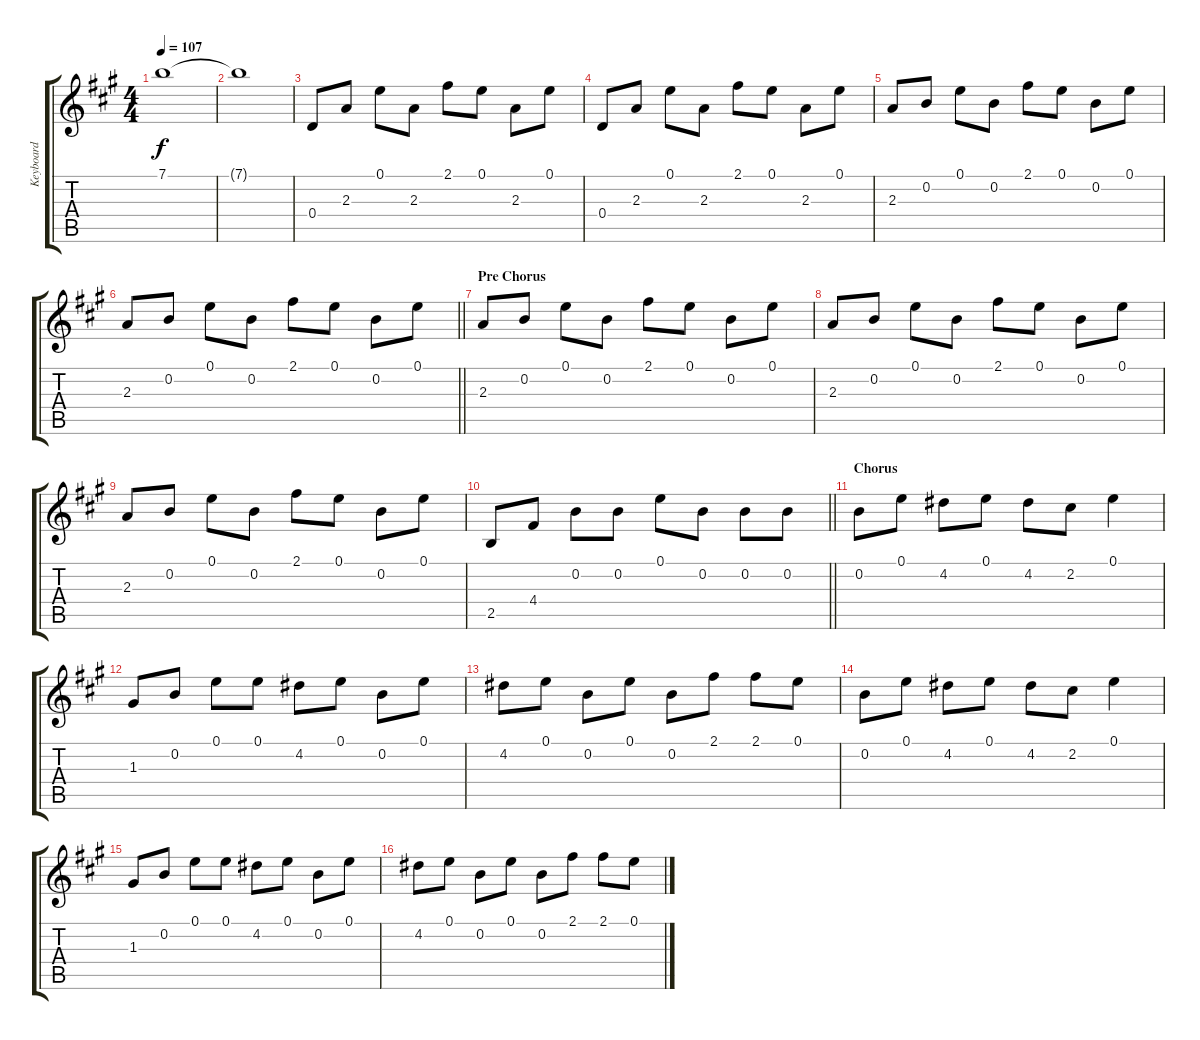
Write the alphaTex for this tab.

\track ("Keyboard" "Keyboard") {instrument stringensemble1}
\staff {score tabs}
\tuning (E5 B4 G4 D4 A3 E3) {hide}
\ts (4 4)
\tempo 107
\clef g2
\ks a
7.1{t}.1{dy f} |
7.1{t}.1 |
0.4.8 2.3.8 0.1.8 2.3.8 2.1.8 0.1.8 2.3.8 0.1.8 |
0.4.8 2.3.8 0.1.8 2.3.8 2.1.8 0.1.8 2.3.8 0.1.8 |
2.3.8 0.2.8 0.1.8 0.2.8 2.1.8 0.1.8 0.2.8 0.1.8 |
\barLineRight lightlight
2.3.8 0.2.8 0.1.8 0.2.8 2.1.8 0.1.8 0.2.8 0.1.8 |
\section ("" "Pre Chorus")
2.3.8 0.2.8 0.1.8 0.2.8 2.1.8 0.1.8 0.2.8 0.1.8 |
2.3.8 0.2.8 0.1.8 0.2.8 2.1.8 0.1.8 0.2.8 0.1.8 |
2.3.8 0.2.8 0.1.8 0.2.8 2.1.8 0.1.8 0.2.8 0.1.8 |
\barLineRight lightlight
2.5.8 4.4.8 0.2.8 0.2.8 0.1.8 0.2.8 0.2.8 0.2.8 |
\section ("" "Chorus")
0.2.8 0.1.8 4.2.8 0.1.8 4.2.8 2.2.8 0.1.4 |
1.3.8 0.2.8 0.1.8 0.1.8 4.2.8 0.1.8 0.2.8 0.1.8 |
4.2.8 0.1.8 0.2.8 0.1.8 0.2.8 2.1.8 2.1.8 0.1.8 |
0.2.8 0.1.8 4.2.8 0.1.8 4.2.8 2.2.8 0.1.4 |
1.3.8 0.2.8 0.1.8 0.1.8 4.2.8 0.1.8 0.2.8 0.1.8 |
4.2.8 0.1.8 0.2.8 0.1.8 0.2.8 2.1.8 2.1.8 0.1.8
